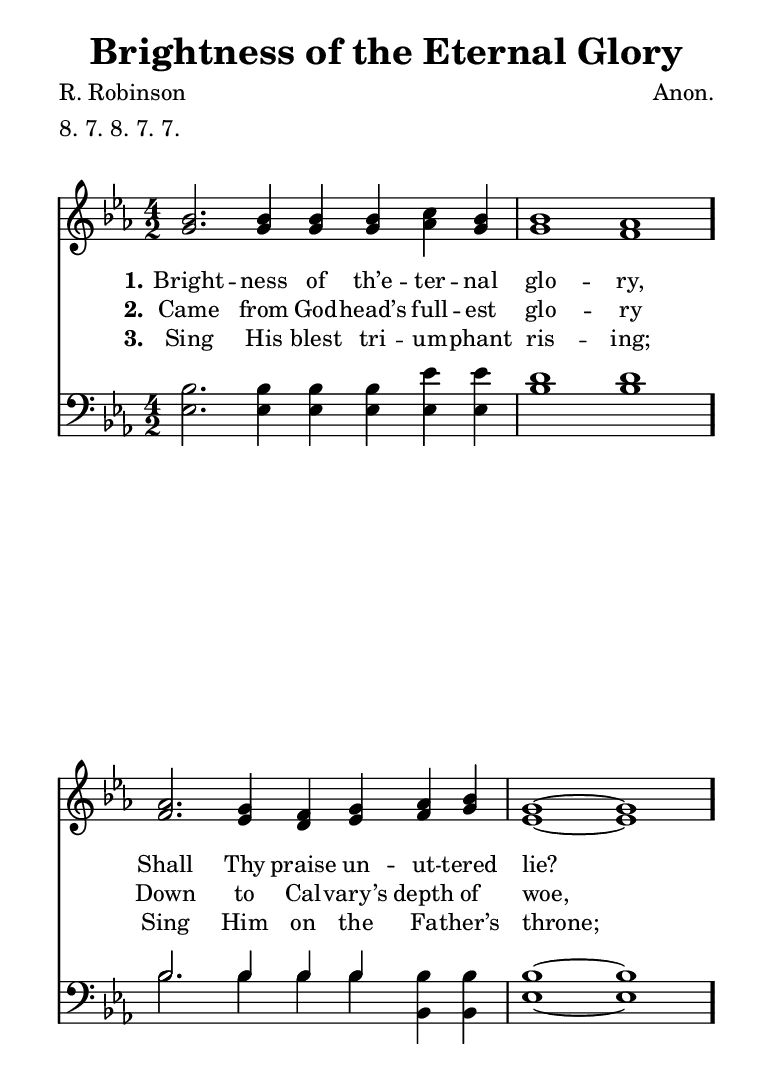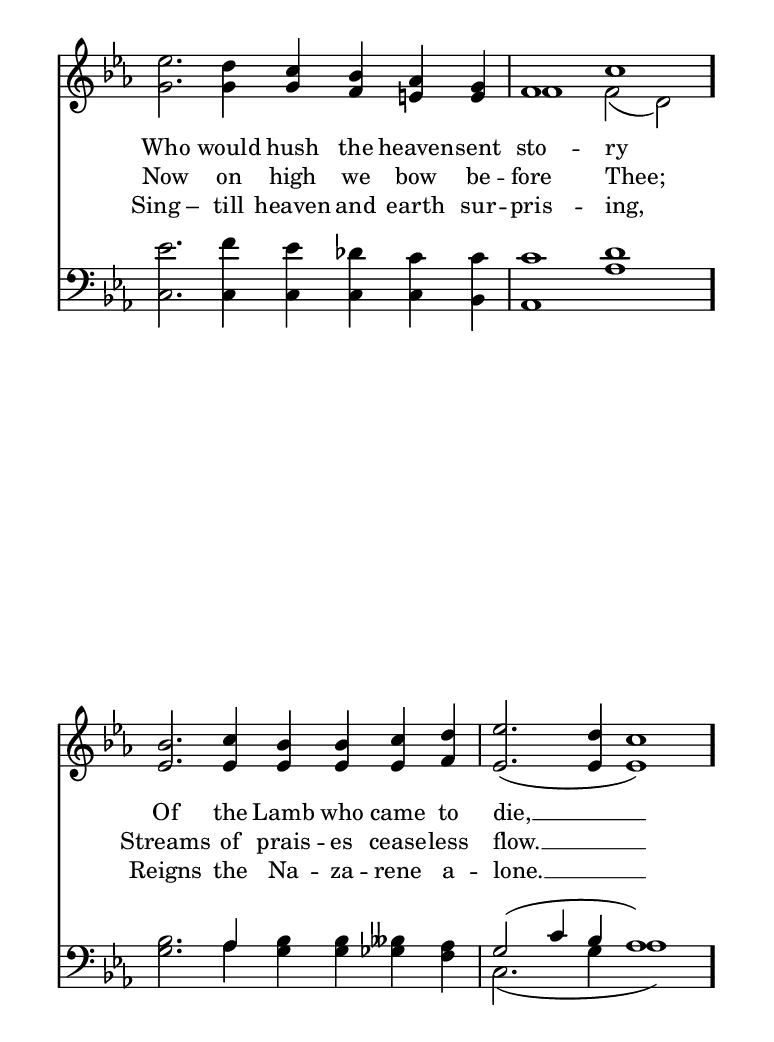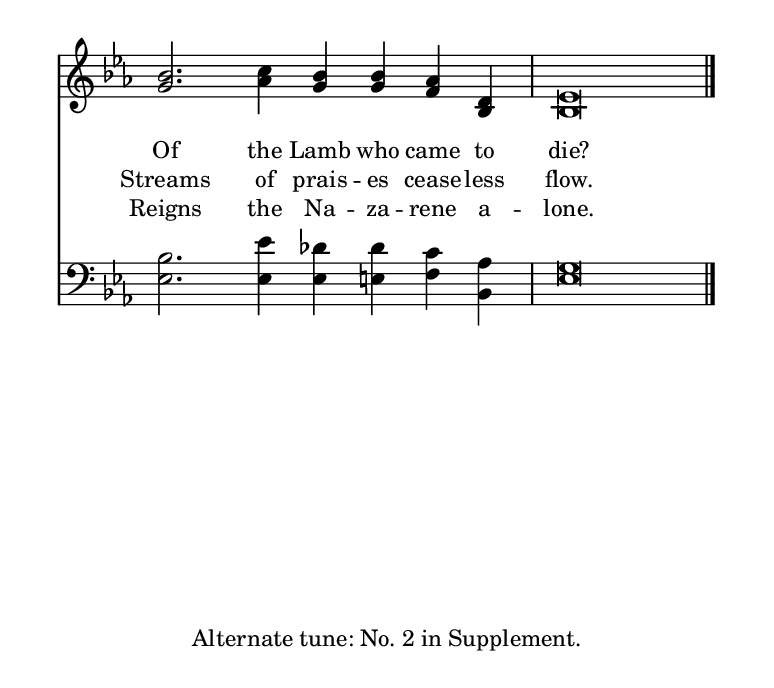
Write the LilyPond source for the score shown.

\include "common/global.ily"
\paper {
  \include "common/paper.ily"
  ragged-last-bottom = ##t
  systems-per-page = ##f
  system-system-spacing.padding = 8
  score-markup-spacing.padding = 3
  score-markup-spacing.basic-distance = 3
}

\header{
  hymnnumber = "152"
  title = "Brightness of the Eternal Glory"
  tunename = "Hamilton"
  meter = "8. 7. 8. 7. 7." % original has 8. 7. 8. 7.
  poet = "R. Robinson"
  composer = "Anon."
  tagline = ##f
}

global = {
  \include "common/overrides.ily"
  \override Staff.TimeSignature.style = #'numbered
  \time 4/2
  \override Score.MetronomeMark.transparent = ##t % hide all fermata changes too
  \tempo 2=80
  \key ees \major
  \autoBeamOff
}

notesSoprano = {
\global
\relative c'' {

  bes2. bes4 bes bes c bes | bes1 aes |
  aes2. g4 f g aes bes | g1 ~ g |
  ees'2. d4 c bes aes g | f1 c' |
  bes2. c4 bes bes c d | ees2.( d4 c1) |
  bes2. c4 bes bes aes d, | ees\breve

  \bar "|."

}
}

notesAlto = {
\global
\relative e' {

  g2. g4 g g aes g | g1 f |
  f2. ees4 d ees f g | ees1 ~ ees |
  g2. g4 g f e e | f1 f2( d) |
  ees2. ees4 ees ees ees f | ees2.( ees4  ees1) |
  g2. aes4 g g f bes, | bes\breve

}
}

notesTenor = {
\global
\relative a {

  bes2. bes4 bes bes ees ees | d1 d |
  bes2. bes4 bes bes bes bes | bes1 ~ bes |
  ees2. f4 ees des c c | c1 d |
  bes2. aes4 bes bes beses aes | g2( c4 bes aes1) |
  bes2. ees4 des des c aes | g\breve

}
}

notesBass = {
\global
\relative f {

  ees2. ees4 ees ees ees ees | bes'1 bes |
  bes2. bes4 bes bes bes, bes | ees1 ~ ees |
  c2. c4 c c c bes | aes1 aes' |
  g2. aes4 g g ges f | c2.( g'4 aes1) |
  ees2. ees4 ees e f bes, | ees\breve

}
}

wordsA = \lyricmode {
\set stanza = "1."

Bright -- ness of th’e -- ter -- nal glo -- ry, \bar "."
Shall Thy praise un -- ut -- tered lie? \bar "."
Who would hush the heaven -- sent sto -- ry \bar "."
%{HIDE>%}Of the Lamb who came to die, __ \bar "." %{<HIDE%}
Of the Lamb who came to die? \bar "."

}

wordsB = \lyricmode {
\set stanza = "2."

Came from God -- head’s full -- est glo -- ry
Down to Cal -- vary’s depth of woe, 
Now on high we bow be -- fore Thee;
%{HIDE>%}Streams of prais -- es cease -- less flow. __ %{<HIDE%}
Streams of prais -- es cease -- less flow.

}

wordsC = \lyricmode {
\set stanza = "3."

Sing His blest tri -- um -- phant ris -- ing;
Sing Him on the Fa -- ther’s throne;
Sing_– till heaven and earth sur -- pris -- ing,
%{HIDE>%}Reigns the Na -- za -- rene a -- lone. __ %{<HIDE%}
Reigns the Na -- za -- rene a -- lone.

}

\score {
  \context ChoirStaff <<
    \context Staff = upper <<
      \set Staff.autoBeaming = ##f
      \set ChoirStaff.systemStartDelimiter = #'SystemStartBar
      \set ChoirStaff.printPartCombineTexts = ##f
      \partcombine #'(2 . 11) \notesSoprano \notesAlto
      \context NullVoice = altos { \voiceTwo << \notesAlto >> }
      \context Lyrics = one   \lyricsto altos \wordsA
      \context Lyrics = two   \lyricsto altos \wordsB
      \context Lyrics = three \lyricsto altos \wordsC
    >>
    \context Staff = men <<
      \set Staff.autoBeaming = ##f
      \clef bass
      \set ChoirStaff.printPartCombineTexts = ##f
      \partcombine #'(2 . 11) \notesTenor \notesBass
    >>
  >>
  \layout {
    \include "common/layout.ily"
  }
  #(cond ((ly:get-option 'eog-midi-permitted) #{ \midi{
    \include "common/midi.ily"
  } #}))
}

\noPageBreak \markup { \fill-line { \line { Alternate tune: No. 2 in Supplement. } } }

\version "2.19.49"  % necessary for upgrading to future LilyPond versions.

% vi:set et ts=2 sw=2 ai nocindent syntax=lilypond:
